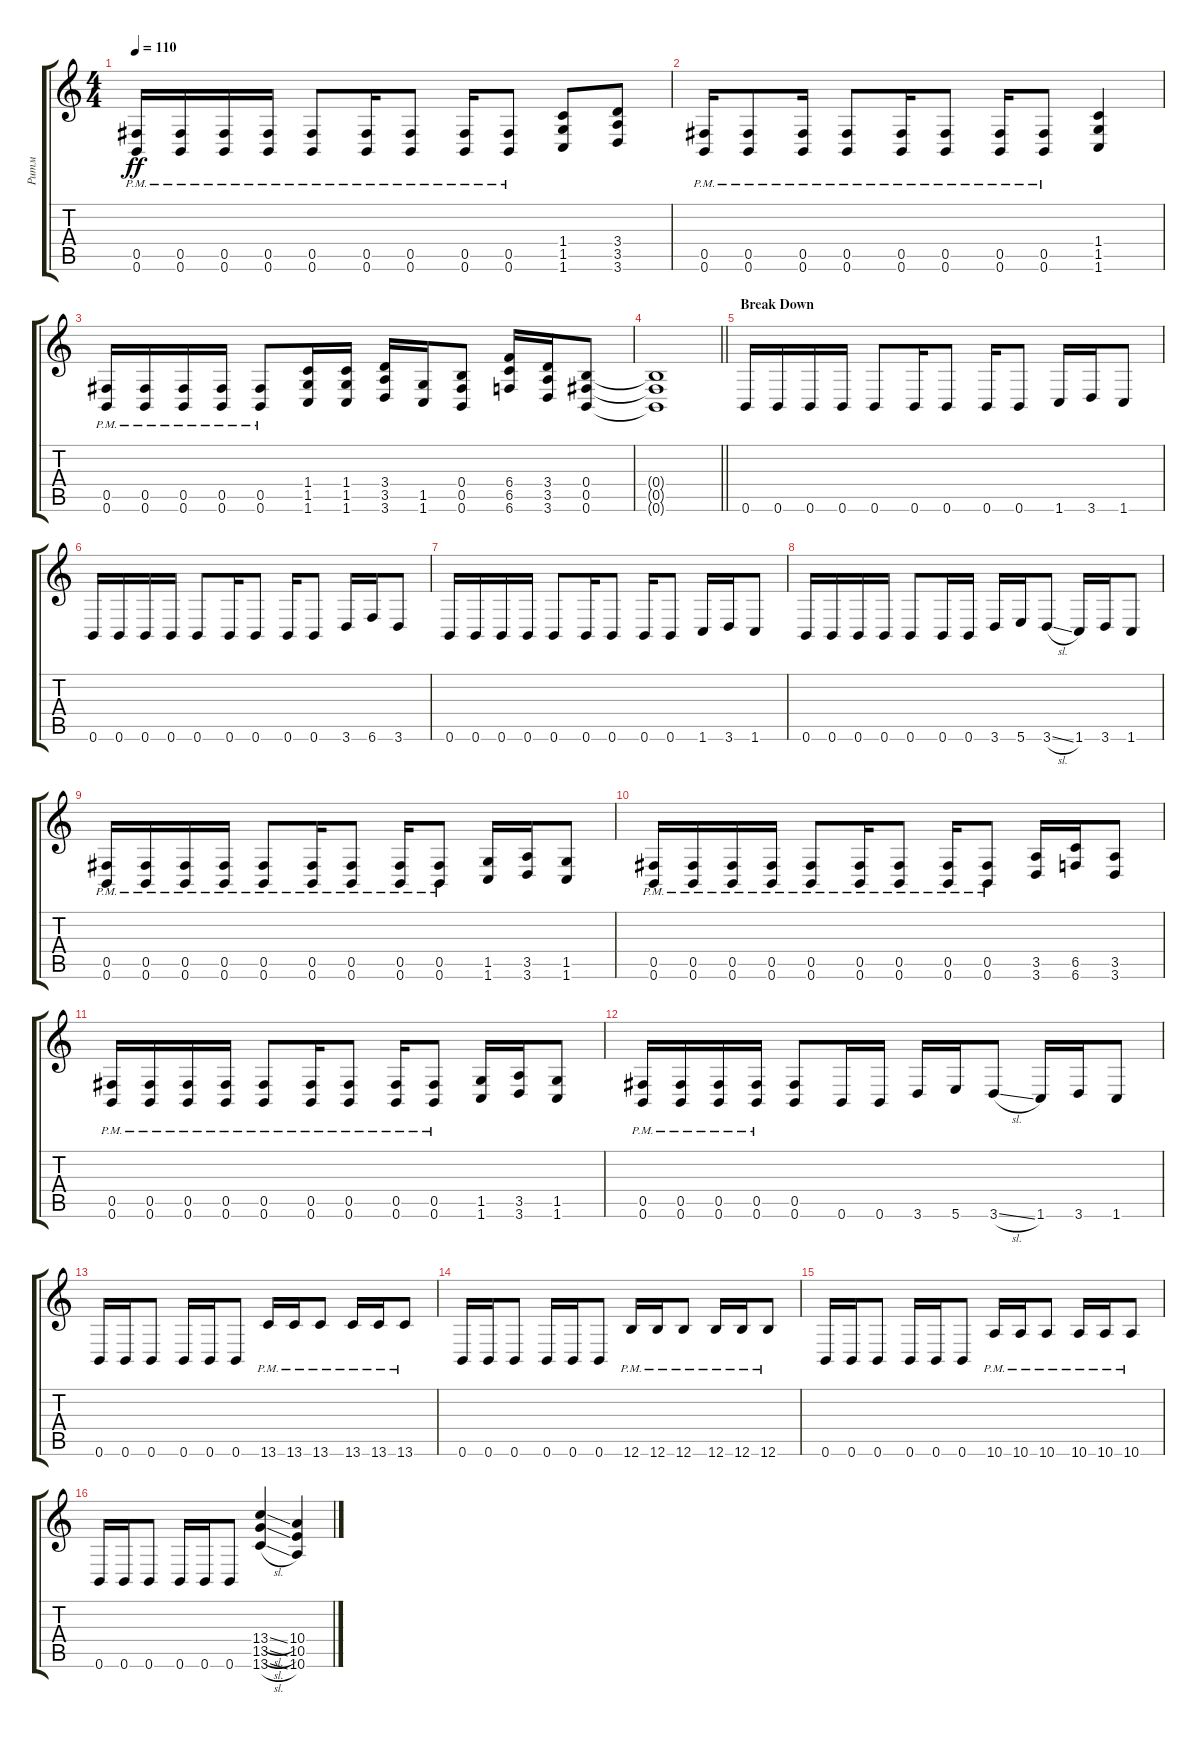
\track ("Ритм" "Ритм") {instrument distortionguitar}
\staff {score tabs}
\tuning (Db4 Ab3 E3 B2 Gb2 B1) {hide}
\ts (4 4)
\tempo 110
\clef g2
\ks c
(0.5{pm} 0.6{pm}).16{dy ff} (0.5{pm} 0.6{pm}).16 (0.5{pm} 0.6{pm}).16 (0.5{pm} 0.6{pm}).16 (0.5{pm} 0.6{pm}).8 (0.5{pm} 0.6{pm}).16 (0.5{pm} 0.6{pm}).8 (0.5{pm} 0.6{pm}).16 (0.5{pm} 0.6{pm}).8 (1.4 1.5 1.6).8 (3.4 3.5 3.6).8 |
(0.5{pm} 0.6{pm}).16 (0.5{pm} 0.6{pm}).8 (0.5{pm} 0.6{pm}).16 (0.5{pm} 0.6{pm}).8 (0.5{pm} 0.6{pm}).16 (0.5{pm} 0.6{pm}).8 (0.5{pm} 0.6{pm}).16 (0.5{pm} 0.6{pm}).8 (1.4 1.5 1.6).4 |
(0.5{pm} 0.6{pm}).16 (0.5{pm} 0.6{pm}).16 (0.5{pm} 0.6{pm}).16 (0.5{pm} 0.6{pm}).16 (0.5{pm} 0.6{pm}).8 (1.4 1.5 1.6).16 (1.4 1.5 1.6).16 (3.4 3.5 3.6).16 (1.5 1.6).16 (0.4 0.5 0.6).8 (6.4 6.5 6.6).16 (3.4 3.5 3.6).16 (0.4 0.5 0.6).8 |
\barLineRight lightlight
(0.4{t} 0.5{t} 0.6{t}).1 |
\section ("" "Break Down")
0.6.16 0.6.16 0.6.16 0.6.16 0.6.8 0.6.16 0.6.8 0.6.16 0.6.8 1.6.16 3.6.16 1.6.8 |
0.6.16 0.6.16 0.6.16 0.6.16 0.6.8 0.6.16 0.6.8 0.6.16 0.6.8 3.6.16 6.6.16 3.6.8 |
0.6.16 0.6.16 0.6.16 0.6.16 0.6.8 0.6.16 0.6.8 0.6.16 0.6.8 1.6.16 3.6.16 1.6.8 |
0.6.16 0.6.16 0.6.16 0.6.16 0.6.8 0.6.16 0.6.16 3.6.16 5.6.16 3.6{sl}.8 1.6.16 3.6.16 1.6.8 |
(0.5{pm} 0.6{pm}).16 (0.5{pm} 0.6{pm}).16 (0.5{pm} 0.6{pm}).16 (0.5{pm} 0.6{pm}).16 (0.5{pm} 0.6{pm}).8 (0.5{pm} 0.6{pm}).16 (0.5{pm} 0.6{pm}).8 (0.5{pm} 0.6{pm}).16 (0.5{pm} 0.6{pm}).8 (1.5 1.6).16 (3.5 3.6).16 (1.5 1.6).8 |
(0.5{pm} 0.6{pm}).16 (0.5{pm} 0.6{pm}).16 (0.5{pm} 0.6{pm}).16 (0.5{pm} 0.6{pm}).16 (0.5{pm} 0.6{pm}).8 (0.5{pm} 0.6{pm}).16 (0.5{pm} 0.6{pm}).8 (0.5{pm} 0.6{pm}).16 (0.5{pm} 0.6{pm}).8 (3.5 3.6).16 (6.5 6.6).16 (3.5 3.6).8 |
(0.5{pm} 0.6{pm}).16 (0.5{pm} 0.6{pm}).16 (0.5{pm} 0.6{pm}).16 (0.5{pm} 0.6{pm}).16 (0.5{pm} 0.6{pm}).8 (0.5{pm} 0.6{pm}).16 (0.5{pm} 0.6{pm}).8 (0.5{pm} 0.6{pm}).16 (0.5{pm} 0.6{pm}).8 (1.5 1.6).16 (3.5 3.6).16 (1.5 1.6).8 |
(0.5{pm} 0.6{pm}).16 (0.5{pm} 0.6{pm}).16 (0.5{pm} 0.6{pm}).16 (0.5{pm} 0.6{pm}).16 (0.5 0.6).8 0.6.16 0.6.16 3.6.16 5.6.16 3.6{sl}.8 1.6.16 3.6.16 1.6.8 |
0.6.16 0.6.16 0.6.8 0.6.16 0.6.16 0.6.8 13.6{pm}.16 13.6{pm}.16 13.6{pm}.8 13.6{pm}.16 13.6{pm}.16 13.6{pm}.8 |
0.6.16 0.6.16 0.6.8 0.6.16 0.6.16 0.6.8 12.6{pm}.16 12.6{pm}.16 12.6{pm}.8 12.6{pm}.16 12.6{pm}.16 12.6{pm}.8 |
0.6.16 0.6.16 0.6.8 0.6.16 0.6.16 0.6.8 10.6{pm}.16 10.6{pm}.16 10.6{pm}.8 10.6{pm}.16 10.6{pm}.16 10.6{pm}.8 |
0.6.16 0.6.16 0.6.8 0.6.16 0.6.16 0.6.8 (13.4{sl} 13.5{sl} 13.6{sl}).4 (10.4 10.5 10.6).4
